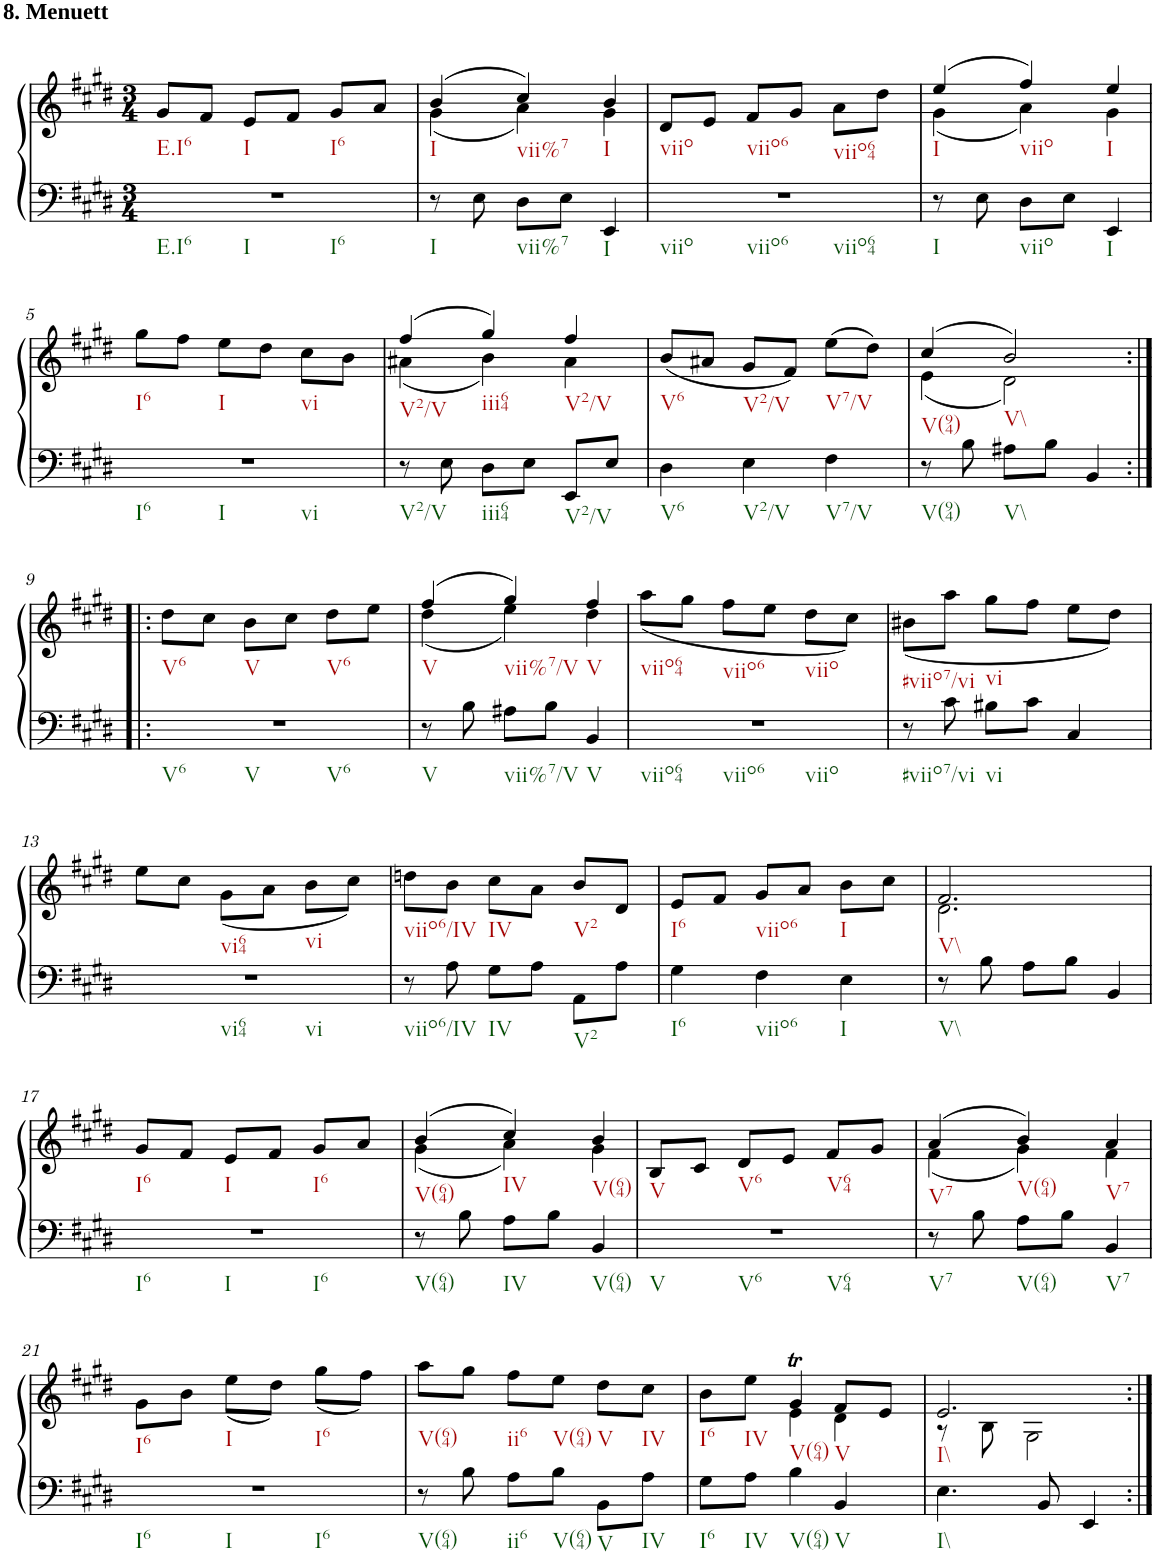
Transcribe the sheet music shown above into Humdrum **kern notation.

**kern	**kern
*part1	*part1
*staff2	*staff1
*I"Klavier linke Hand	*
*clefF4	*clefG2
*k[f#c#g#d#]	*k[f#c#g#d#]
*M3/4	*M3/4
=1	=1
!	!LO:TX:a:B:t=8. Menuett
2.r	8g#/L
.	8f#/J
.	8e/L
.	8f#/J
.	8g#/L
.	8a/J
=2	=2
*	*^
8r	(4b/	(4g#\
8E\	.	.
8D#\L	4cc#/)	4a\)
8E\J	.	.
4EE/	4b/	4g#\
*	*v	*v
=3	=3
2.r	8d#/L
.	8e/J
.	8f#/L
.	8g#/J
.	8a\L
.	8dd#\J
=4	=4
*	*^
8r	(4ee/	(4g#\
8E\	.	.
8D#\L	4ff#/)	4a\)
8E\J	.	.
4EE/	4ee/	4g#\
!!LO:LB:g=z	!!
=5	=5	=5
2.r	2.ryy	8gg#\L
.	.	8ff#\J
.	.	8ee\L
.	.	8dd#\J
.	.	8cc#\L
.	.	8b\J
=6	=6	=6
8r	(4ff#/	(4a#X\
8E\	.	.
8D#\L	4gg#/)	4b\)
8E\J	.	.
8EE/L	4ff#/	4a#\
8E/J	.	.
*	*v	*v
=7	=7
4D#\	(8b/L
.	8a#X/J
4E\	8g#/L
.	8f#/J)
4F#\	(8ee\L
.	8dd#\J)
=8	=8
*	*^
8r	(4cc#/	(4e\
8B\	.	.
8A#X\L	2b/)	2d#\)
8B\J	.	.
4BB/	.	.
!!LO:LB:g=z	!!
=9:|!|:	=9:|!|:	=9:|!|:
2.r	2.ryy	8dd#\L
.	.	8cc#\J
.	.	8b\L
.	.	8cc#\J
.	.	8dd#\L
.	.	8ee\J
=10	=10	=10
8r	(4ff#/	(4dd#\
8B\	.	.
8A#X\L	4gg#/)	4ee\)
8B\J	.	.
4BB/	4ff#/	4dd#\
=11	=11	=11
2.r	2.ryy	(8aa\L
.	.	8gg#\J
.	.	8ff#\L
.	.	8ee\J
.	.	8dd#\L
.	.	8cc#\J)
=12	=12	=12
8r	2.ryy	(8b#X\L
8c#\	.	8aa\J
8B#X\L	.	8gg#\L
8c#\J	.	8ff#\J
4C#/	.	8ee\L
.	.	8dd#\J)
!!LO:LB:g=z	!!
=13	=13	=13
2.r	2.ryy	8ee\L
.	.	8cc#\J
.	.	(8g#\L
.	.	8a\J
.	.	8b\L
.	.	8cc#\J)
*	*v	*v
=14	=14
8r	8ddn\L
8A\	8b\J
8G#\L	8cc#\L
8A\J	8a\J
8AA\L	8b/L
8A\J	8d#/J
=15	=15
4G#\	8e/L
.	8f#/J
4F#\	8g#/L
.	8a/J
4E\	8b\L
.	8cc#\J
=16	=16
*	*^
8r	2.f#/	2.d#\
8B\	.	.
8A\L	.	.
8B\J	.	.
4BB/	.	.
*	*v	*v
!!LO:LB:g=z
=17	=17
2.r	8g#/L
.	8f#/J
.	8e/L
.	8f#/J
.	8g#/L
.	8a/J
=18	=18
*	*^
8r	(4b/	(4g#\
8B\	.	.
8A\L	4cc#/)	4a\)
8B\J	.	.
4BB/	4b/	4g#\
*	*v	*v
=19	=19
2.r	8B/L
.	8c#/J
.	8d#/L
.	8e/J
.	8f#/L
.	8g#/J
=20	=20
*	*^
8r	(4a/	(4f#\
8B\	.	.
8A\L	4b/)	4g#\)
8B\J	.	.
4BB/	4a/	4f#\
!!LO:LB:g=z	!!
=21	=21	=21
2.r	2.ryy	8g#\L
.	.	8b\J
.	.	(8ee\L
.	.	8dd#\J)
.	.	(8gg#\L
.	.	8ff#\J)
=22	=22	=22
8r	2.ryy	8aa\L
8B\	.	8gg#\J
8A\L	.	8ff#\L
8B\J	.	8ee\J
8BB\L	.	8dd#\L
8A\J	.	8cc#\J
=23	=23	=23
8G#\L	4ryy	8b\L
8A\J	.	8ee\J
4B\	4g#t/	4e\
4BB/	8f#/L	4d#\
.	8e/J	.
=24	=24	=24
4.E\	2.e/	8r
.	.	8B\
.	.	2G#\
8BB/	.	.
4EE/	.	.
*	*v	*v
=:|!	=:|!
*-	*-
